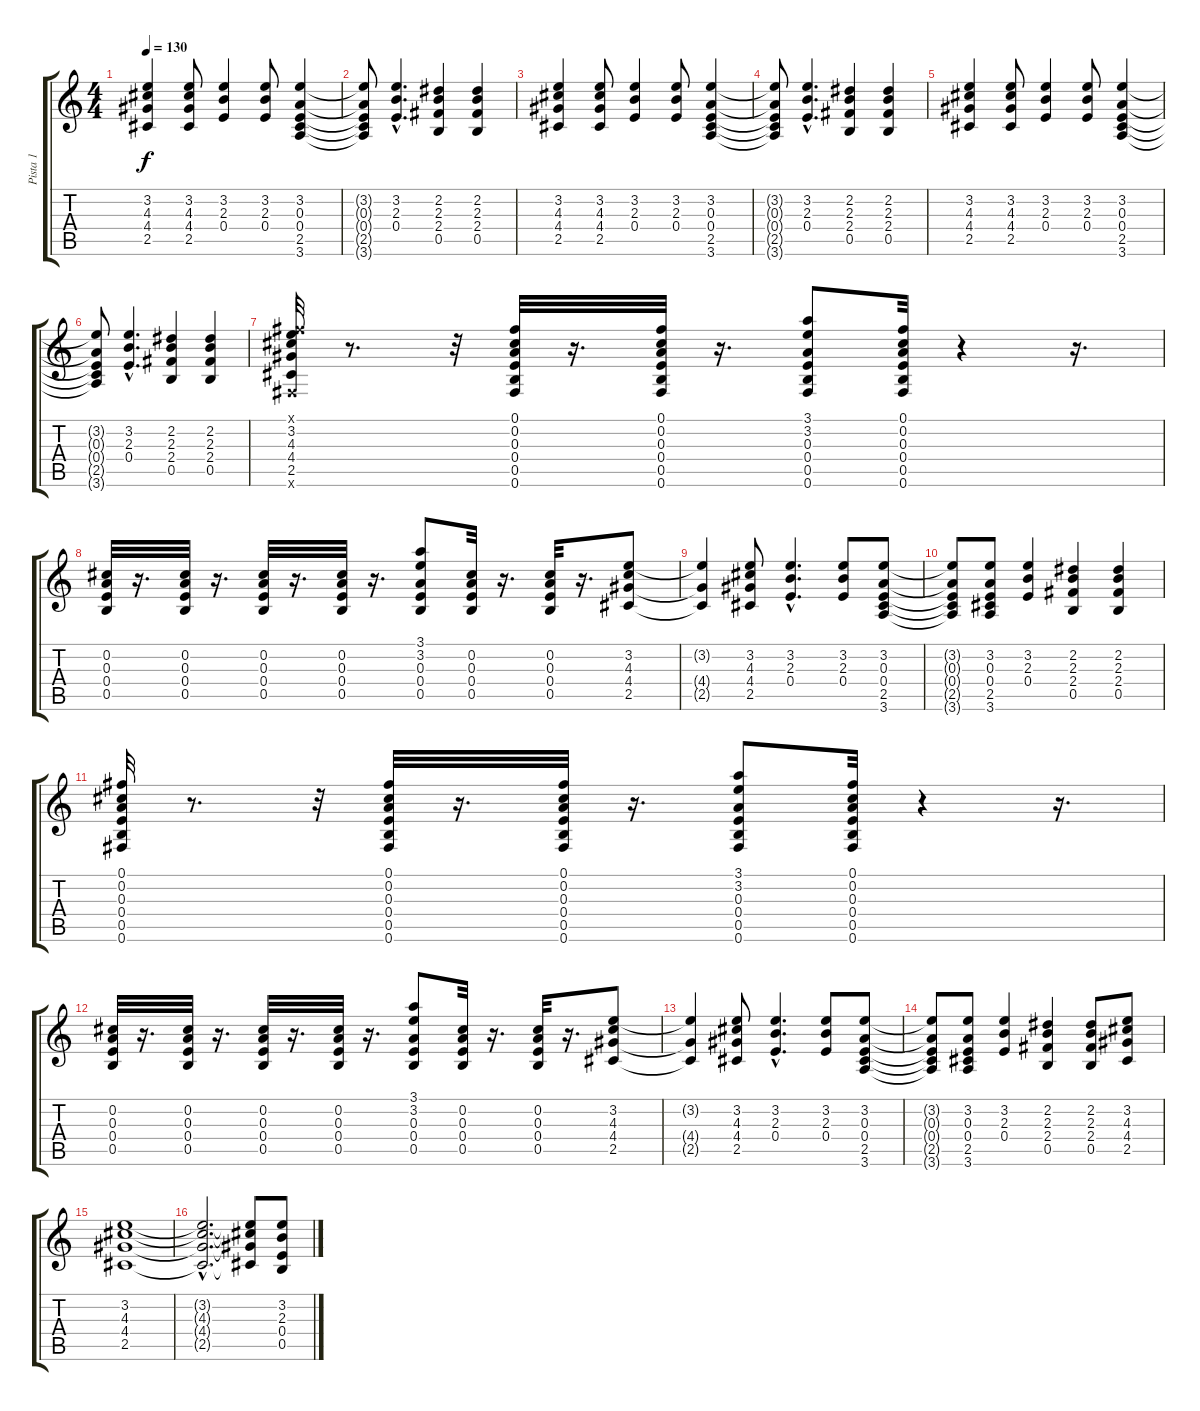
\track ("Pista 1" "Pista 1") {instrument distortionguitar}
\staff {score tabs}
\tuning (Gb4 Db4 A3 E3 B2 Gb2) {hide}
\ts (4 4)
\tempo 130
\clef g2
\ks c
(3.2 4.3 4.4 2.5).4{dy f instrument distortionguitar} (3.2 4.3 4.4 2.5).8 (3.2 2.3 0.4).4 (3.2 2.3 0.4).8 (3.2 0.3 0.4 2.5 3.6).4 |
(3.2{t} 0.3{t} 0.4{t} 2.5{t} 3.6{t}).8 (3.2{hac} 2.3{hac} 0.4{hac}).4{d} (2.2 2.3 2.4 0.5).4 (2.2 2.3 2.4 0.5).4 |
(3.2 4.3 4.4 2.5).4 (3.2 4.3 4.4 2.5).8 (3.2 2.3 0.4).4 (3.2 2.3 0.4).8 (3.2 0.3 0.4 2.5 3.6).4 |
(3.2{t} 0.3{t} 0.4{t} 2.5{t} 3.6{t}).8 (3.2{hac} 2.3{hac} 0.4{hac}).4{d} (2.2 2.3 2.4 0.5).4 (2.2 2.3 2.4 0.5).4 |
(3.2 4.3 4.4 2.5).4 (3.2 4.3 4.4 2.5).8 (3.2 2.3 0.4).4 (3.2 2.3 0.4).8 (3.2 0.3 0.4 2.5 3.6).4 |
(3.2{t} 0.3{t} 0.4{t} 2.5{t} 3.6{t}).8 (3.2{hac} 2.3{hac} 0.4{hac}).4{d} (2.2 2.3 2.4 0.5).4 (2.2 2.3 2.4 0.5).4 |
(0.1{x} 3.2 4.3 4.4 2.5 0.6{x}).32 r.8{d} r.32 (0.1 0.2 0.3 0.4 0.5 0.6).32 r.16{d} (0.1 0.2 0.3 0.4 0.5 0.6).32 r.16{d} (3.1 3.2 0.3 0.4 0.5 0.6).8 (0.1 0.2 0.3 0.4 0.5 0.6).32 r.4 r.16{d} |
(0.2 0.3 0.4 0.5).32 r.16{d} (0.2 0.3 0.4 0.5).32 r.16{d} (0.2 0.3 0.4 0.5).32 r.16{d} (0.2 0.3 0.4 0.5).32 r.16{d} (3.1 3.2 0.3 0.4 0.5).8 (0.2 0.3 0.4 0.5).32 r.16{d} (0.2 0.3 0.4 0.5).32 r.16{d} (3.2 4.3 4.4 2.5).8 |
(3.2{t} 4.4{t} 2.5{t}).4 (3.2 4.3 4.4 2.5).8 (3.2{hac} 2.3{hac} 0.4{hac}).4{d} (3.2 2.3 0.4).8 (3.2 0.3 0.4 2.5 3.6).8 |
(3.2{t} 0.3{t} 0.4{t} 2.5{t} 3.6{t}).8 (3.2 0.3 0.4 2.5 3.6).8 (3.2 2.3 0.4).4 (2.2 2.3 2.4 0.5).4 (2.2 2.3 2.4 0.5).4 |
(0.1 0.2 0.3 0.4 0.5 0.6).32 r.8{d} r.32 (0.1 0.2 0.3 0.4 0.5 0.6).32 r.16{d} (0.1 0.2 0.3 0.4 0.5 0.6).32 r.16{d} (3.1 3.2 0.3 0.4 0.5 0.6).8 (0.1 0.2 0.3 0.4 0.5 0.6).32 r.4 r.16{d} |
(0.2 0.3 0.4 0.5).32 r.16{d} (0.2 0.3 0.4 0.5).32 r.16{d} (0.2 0.3 0.4 0.5).32 r.16{d} (0.2 0.3 0.4 0.5).32 r.16{d} (3.1 3.2 0.3 0.4 0.5).8 (0.2 0.3 0.4 0.5).32 r.16{d} (0.2 0.3 0.4 0.5).32 r.16{d} (3.2 4.3 4.4 2.5).8 |
(3.2{t} 4.4{t} 2.5{t}).4 (3.2 4.3 4.4 2.5).8 (3.2{hac} 2.3{hac} 0.4{hac}).4{d} (3.2 2.3 0.4).8 (3.2 0.3 0.4 2.5 3.6).8 |
(3.2{t} 0.3{t} 0.4{t} 2.5{t} 3.6{t}).8 (3.2 0.3 0.4 2.5 3.6).8 (3.2 2.3 0.4).4 (2.2 2.3 2.4 0.5).4 (2.2 2.3 2.4 0.5).8 (3.2 4.3 4.4 2.5).8 |
(3.2 4.3 4.4 2.5).1 |
(3.2{hac t} 4.3{hac t} 4.4{hac t} 2.5{hac t}).2{d} (3.2{t} 4.3{t} 4.4{t} 2.5{t}).8 (3.2 2.3 0.4 0.5).8
